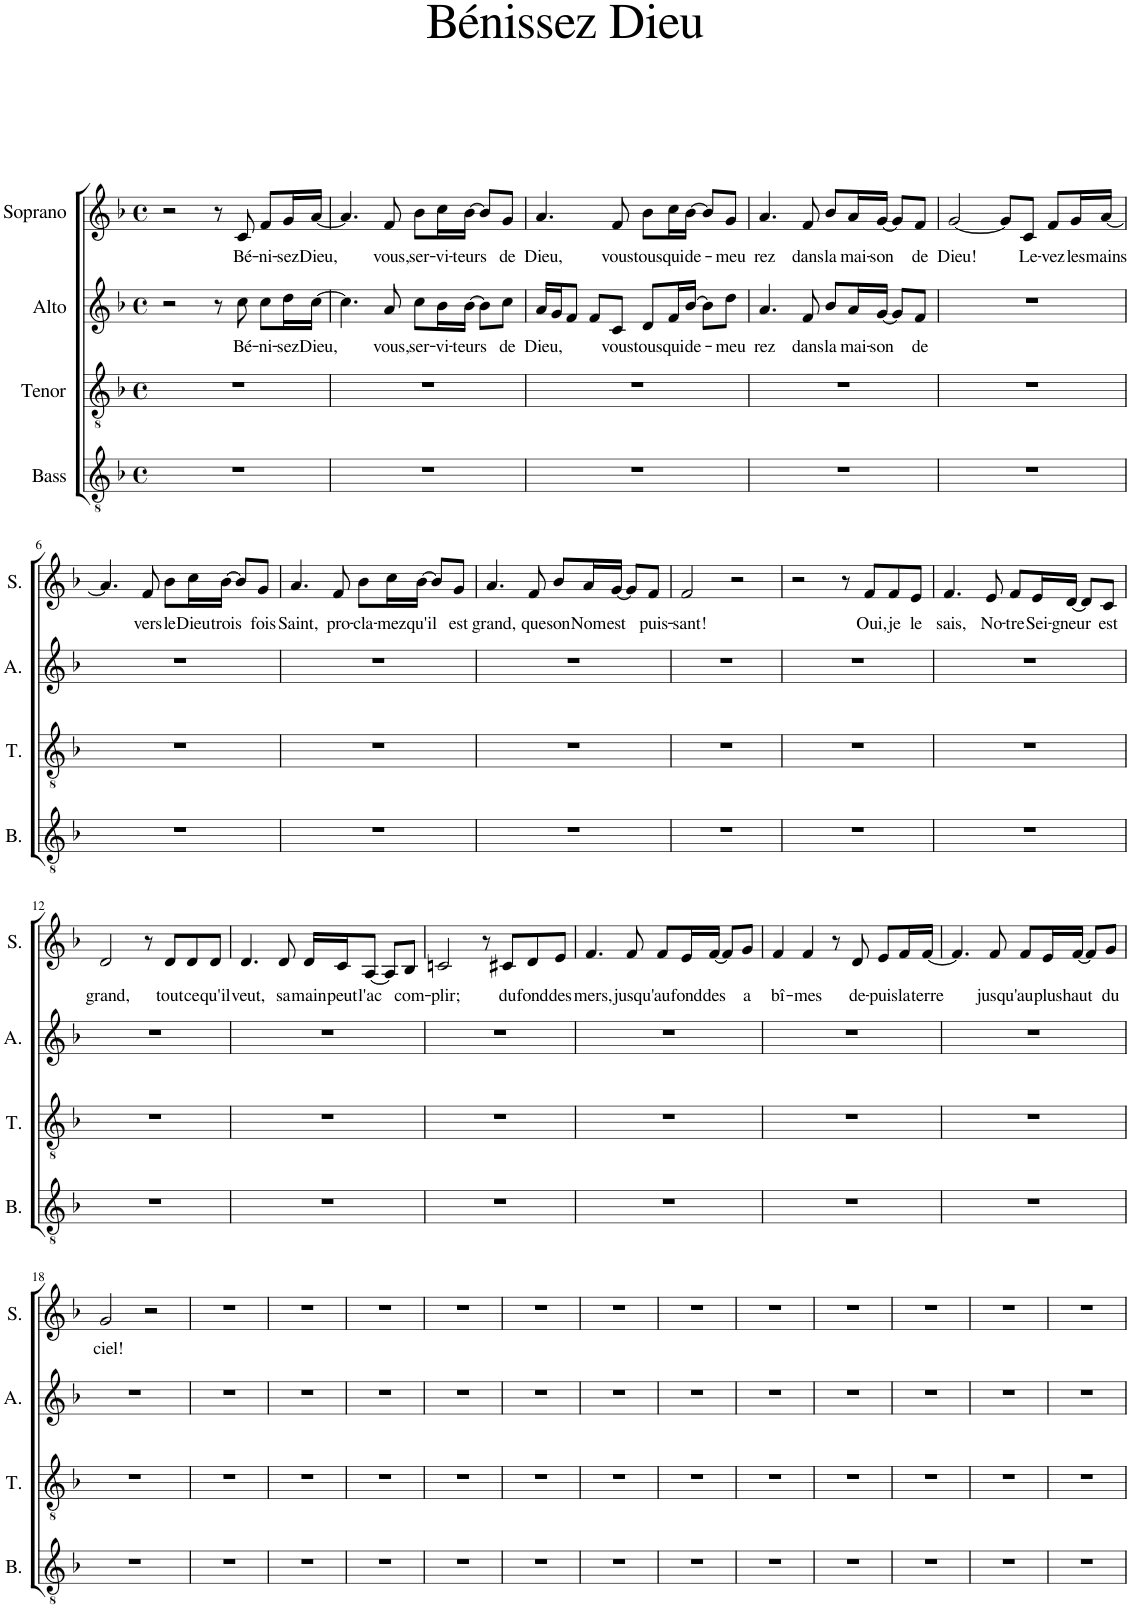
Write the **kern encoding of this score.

**kern	**kern	**kern	**text	**kern	**text
*part4	*part3	*part2	*part2	*part1	*part1
*staff4	*staff3	*staff2	*staff2	*staff1	*staff1
*I"Bass	*I"Tenor	*I"Alto	*	*I"Soprano	*
*I'B.	*I'T.	*I'A.	*	*I'S.	*
*clefGv2	*clefGv2	*clefG2	*	*clefG2	*
*k[b-]	*k[b-]	*k[b-]	*	*k[b-]	*
*M4/4	*M4/4	*M4/4	*	*M4/4	*
*met(c)	*met(c)	*met(c)	*	*met(c)	*
=1	=1	=1	=1	=1	=1
1r	1r	2r	.	2r	.
.	.	8r	.	8r	.
!	!	!	!LO:LY:b	!	!LO:LY:b
.	.	8cc\	Bé-	8c/	Bé-
!	!	!	!LO:LY:b	!	!LO:LY:b
.	.	8cc\L	-ni-	8f/L	-ni-
!	!	!	!LO:LY:b	!	!LO:LY:b
.	.	16dd\L	-sez	16g/L	-sez
!	!	!	!LO:LY:b	!	!LO:LY:b
.	.	[16cc\JJ	Dieu,	[16a/JJ	Dieu,
=2	=2	=2	=2	=2	=2
1r	1r	4.cc\]	.	4.a/]	.
!	!	!	!LO:LY:b	!	!LO:LY:b
.	.	8a/	vous,	8f/	vous,
!	!	!	!LO:LY:b	!	!LO:LY:b
.	.	8cc\L	ser-	8b-\L	ser-
!	!	!	!LO:LY:b	!	!LO:LY:b
.	.	16b-\L	-vi-	16cc\L	-vi-
!	!	!	!LO:LY:b	!	!LO:LY:b
.	.	[16b-\JJ	-teurs	[16b-\JJ	-teurs
.	.	8b-\L]	.	8b-/L]	.
!	!	!	!LO:LY:b	!	!LO:LY:b
.	.	8cc\J	de	8g/J	de
=3	=3	=3	=3	=3	=3
!	!	!	!LO:LY:b	!	!LO:LY:b
1r	1r	16a/LL	Dieu,	4.a/	Dieu,
.	.	16g/J	.	.	.
.	.	8f/J	.	.	.
.	.	8f/L	.	.	.
!	!	!	!LO:LY:b	!	!LO:LY:b
.	.	8c/J	vous	8f/	vous
!	!	!	!LO:LY:b	!	!LO:LY:b
.	.	8d/L	tous	8b-\L	tous
!	!	!	!LO:LY:b	!	!LO:LY:b
.	.	16f/L	qui	16cc\L	qui
!	!	!	!LO:LY:b	!	!LO:LY:b
.	.	[16b-/JJ	de-	[16b-\JJ	de-
.	.	8b-\L]	.	8b-/L]	.
!	!	!	!LO:LY:b	!	!LO:LY:b
.	.	8dd\J	-meu	8g/J	-meu
=4	=4	=4	=4	=4	=4
!	!	!	!LO:LY:b	!	!LO:LY:b
1r	1r	4.a/	rez	4.a/	rez
!	!	!	!LO:LY:b	!	!LO:LY:b
.	.	8f/	dans	8f/	dans
!	!	!	!LO:LY:b	!	!LO:LY:b
.	.	8b-/L	la	8b-/L	la
!	!	!	!LO:LY:b	!	!LO:LY:b
.	.	16a/L	mai-	16a/L	mai-
!	!	!	!LO:LY:b	!	!LO:LY:b
.	.	[16g/JJ	-son	[16g/JJ	-son
.	.	8g/L]	.	8g/L]	.
!	!	!	!LO:LY:b	!	!LO:LY:b
.	.	8f/J	de	8f/J	de
=5	=5	=5	=5	=5	=5
!	!	!	!	!	!LO:LY:b
1r	1r	1r	.	[2g/	Dieu!
.	.	.	.	8g/L]	.
!	!	!	!	!	!LO:LY:b
.	.	.	.	8c/J	Le-
!	!	!	!	!	!LO:LY:b
.	.	.	.	8f/L	-vez
!	!	!	!	!	!LO:LY:b
.	.	.	.	16g/L	les
!	!	!	!	!	!LO:LY:b
.	.	.	.	[16a/JJ	mains
!!LO:LB:g=z
=6	=6	=6	=6	=6	=6
1r	1r	1r	.	4.a/]	.
!	!	!	!	!	!LO:LY:b
.	.	.	.	8f/	vers
!	!	!	!	!	!LO:LY:b
.	.	.	.	8b-\L	le
!	!	!	!	!	!LO:LY:b
.	.	.	.	16cc\L	Dieu
!	!	!	!	!	!LO:LY:b
.	.	.	.	[16b-\JJ	trois
.	.	.	.	8b-/L]	.
!	!	!	!	!	!LO:LY:b
.	.	.	.	8g/J	fois
=7	=7	=7	=7	=7	=7
!	!	!	!	!	!LO:LY:b
1r	1r	1r	.	4.a/	Saint,
!	!	!	!	!	!LO:LY:b
.	.	.	.	8f/	pro-
!	!	!	!	!	!LO:LY:b
.	.	.	.	8b-\L	-cla-
!	!	!	!	!	!LO:LY:b
.	.	.	.	16cc\L	-mez
!	!	!	!	!	!LO:LY:b
.	.	.	.	[16b-\JJ	qu'il
.	.	.	.	8b-/L]	.
!	!	!	!	!	!LO:LY:b
.	.	.	.	8g/J	est
=8	=8	=8	=8	=8	=8
!	!	!	!	!	!LO:LY:b
1r	1r	1r	.	4.a/	grand,
!	!	!	!	!	!LO:LY:b
.	.	.	.	8f/	que
!	!	!	!	!	!LO:LY:b
.	.	.	.	8b-/L	son
!	!	!	!	!	!LO:LY:b
.	.	.	.	16a/L	Nom
!	!	!	!	!	!LO:LY:b
.	.	.	.	[16g/JJ	est
.	.	.	.	8g/L]	.
!	!	!	!	!	!LO:LY:b
.	.	.	.	8f/J	puis-
=9	=9	=9	=9	=9	=9
!	!	!	!	!	!LO:LY:b
1r	1r	1r	.	2f/	-sant!
.	.	.	.	2r	.
=10	=10	=10	=10	=10	=10
1r	1r	1r	.	2r	.
.	.	.	.	8r	.
!	!	!	!	!	!LO:LY:b
.	.	.	.	8f/L	Oui,
!	!	!	!	!	!LO:LY:b
.	.	.	.	8f/	je
!	!	!	!	!	!LO:LY:b
.	.	.	.	8e/J	le
=11	=11	=11	=11	=11	=11
!	!	!	!	!	!LO:LY:b
1r	1r	1r	.	4.f/	sais,
!	!	!	!	!	!LO:LY:b
.	.	.	.	8e/	No-
!	!	!	!	!	!LO:LY:b
.	.	.	.	8f/L	-tre
!	!	!	!	!	!LO:LY:b
.	.	.	.	16e/L	Sei-
!	!	!	!	!	!LO:LY:b
.	.	.	.	[16d/JJ	-gneur
.	.	.	.	8d/L]	.
!	!	!	!	!	!LO:LY:b
.	.	.	.	8c/J	est
!!LO:LB:g=z
=12	=12	=12	=12	=12	=12
!	!	!	!	!	!LO:LY:b
1r	1r	1r	.	2d/	grand,
.	.	.	.	8r	.
!	!	!	!	!	!LO:LY:b
.	.	.	.	8d/L	tout
!	!	!	!	!	!LO:LY:b
.	.	.	.	8d/	ce
!	!	!	!	!	!LO:LY:b
.	.	.	.	8d/J	qu'il
=13	=13	=13	=13	=13	=13
!	!	!	!	!	!LO:LY:b
1r	1r	1r	.	4.d/	veut,
!	!	!	!	!	!LO:LY:b
.	.	.	.	8d/	sa
!	!	!	!	!	!LO:LY:b
.	.	.	.	16d/LL	main
!	!	!	!	!	!LO:LY:b
.	.	.	.	16c/J	peut
!	!	!	!	!	!LO:LY:b
.	.	.	.	[8A/J	l'ac
.	.	.	.	8A/L]	.
!	!	!	!	!	!LO:LY:b
.	.	.	.	8B-/J	com-
=14	=14	=14	=14	=14	=14
!	!	!	!	!	!LO:LY:b
1r	1r	1r	.	2cn/	-plir;
.	.	.	.	8r	.
!	!	!	!	!	!LO:LY:b
.	.	.	.	8c#X/L	du
!	!	!	!	!	!LO:LY:b
.	.	.	.	8d/	fond
!	!	!	!	!	!LO:LY:b
.	.	.	.	8e/J	des
=15	=15	=15	=15	=15	=15
!	!	!	!	!	!LO:LY:b
1r	1r	1r	.	4.f/	mers,
!	!	!	!	!	!LO:LY:b
.	.	.	.	8f/	jusqu'
!	!	!	!	!	!LO:LY:b
.	.	.	.	8f/L	au
!	!	!	!	!	!LO:LY:b
.	.	.	.	16e/L	fond
!	!	!	!	!	!LO:LY:b
.	.	.	.	[16f/JJ	des
.	.	.	.	8f/L]	.
!	!	!	!	!	!LO:LY:b
.	.	.	.	8g/J	a
=16	=16	=16	=16	=16	=16
!	!	!	!	!	!LO:LY:b
1r	1r	1r	.	4f/	bî-
!	!	!	!	!	!LO:LY:b
.	.	.	.	4f/	-mes
.	.	.	.	8r	.
!	!	!	!	!	!LO:LY:b
.	.	.	.	8d/	de-
!	!	!	!	!	!LO:LY:b
.	.	.	.	8e/L	-puis
!	!	!	!	!	!LO:LY:b
.	.	.	.	16f/L	la
!	!	!	!	!	!LO:LY:b
.	.	.	.	[16f/JJ	terre
=17	=17	=17	=17	=17	=17
1r	1r	1r	.	4.f/]	.
!	!	!	!	!	!LO:LY:b
.	.	.	.	8f/	jusqu'
!	!	!	!	!	!LO:LY:b
.	.	.	.	8f/L	au
!	!	!	!	!	!LO:LY:b
.	.	.	.	16e/L	plus
!	!	!	!	!	!LO:LY:b
.	.	.	.	[16f/JJ	haut
.	.	.	.	8f/L]	.
!	!	!	!	!	!LO:LY:b
.	.	.	.	8g/J	du
!!LO:LB:g=z
=18	=18	=18	=18	=18	=18
!	!	!	!	!	!LO:LY:b
1r	1r	1r	.	2g/	ciel!
.	.	.	.	2r	.
=19	=19	=19	=19	=19	=19
1r	1r	1r	.	1r	.
=20	=20	=20	=20	=20	=20
1r	1r	1r	.	1r	.
=21	=21	=21	=21	=21	=21
1r	1r	1r	.	1r	.
=22	=22	=22	=22	=22	=22
1r	1r	1r	.	1r	.
=23	=23	=23	=23	=23	=23
1r	1r	1r	.	1r	.
=24	=24	=24	=24	=24	=24
1r	1r	1r	.	1r	.
=25	=25	=25	=25	=25	=25
1r	1r	1r	.	1r	.
=26	=26	=26	=26	=26	=26
1r	1r	1r	.	1r	.
=27	=27	=27	=27	=27	=27
1r	1r	1r	.	1r	.
=28	=28	=28	=28	=28	=28
1r	1r	1r	.	1r	.
=29	=29	=29	=29	=29	=29
1r	1r	1r	.	1r	.
=30	=30	=30	=30	=30	=30
1r	1r	1r	.	1r	.
=	=	=	=	=	=
*-	*-	*-	*-	*-	*-
